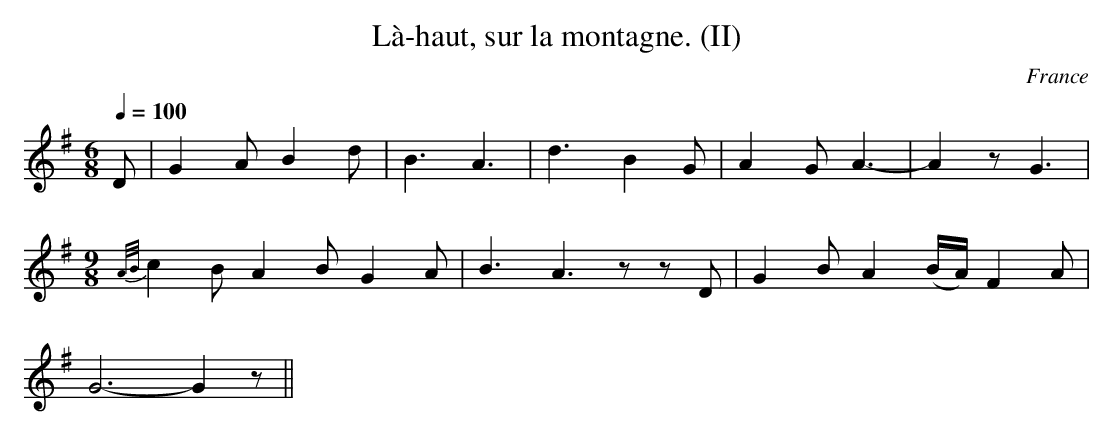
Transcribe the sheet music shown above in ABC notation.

X:1
T:Là-haut, sur la montagne. (II)
O:France
M:6/8
L:1/8
Q:1/4=100
K:G
D | G2 A B2 d | B3 A3 | d3 B2 G | A2 G A3|-A2 z G3 |
M:9/8
{A/B/}c2 B A2 B G2 A | B3 A3 zz D | G2 B A2 (B/A/) F2 A |
G6-G2 z ||
